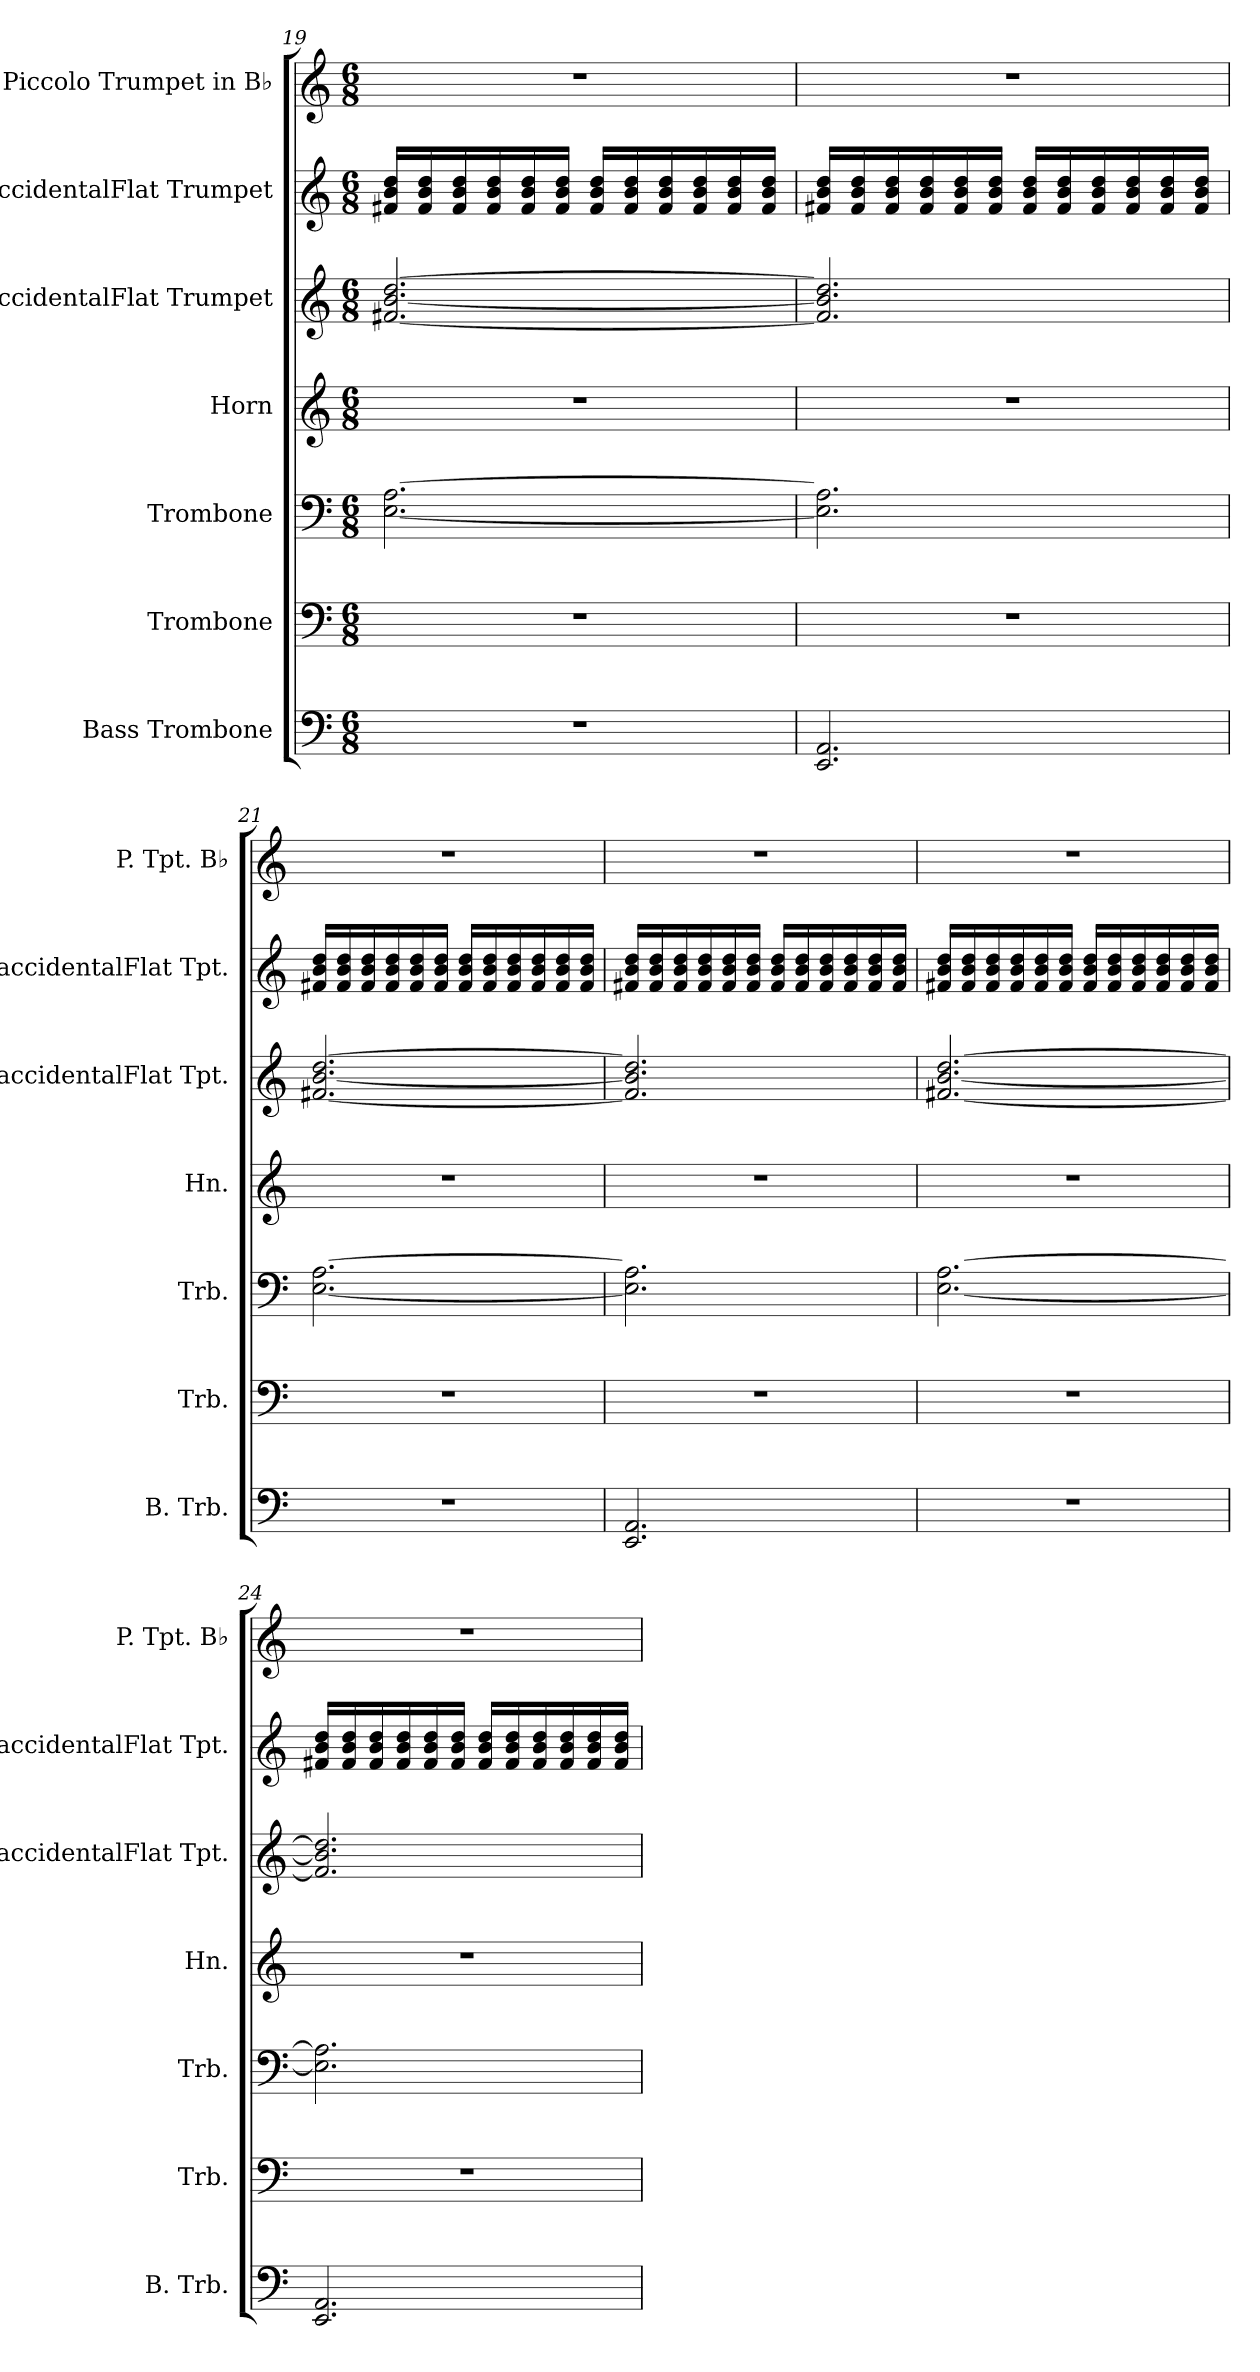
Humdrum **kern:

**kern	**kern	**kern	**kern	**kern	**kern	**kern
*part7	*part6	*part5	*part4	*part3	*part2	*part1
*staff7	*staff6	*staff5	*staff4	*staff3	*staff2	*staff1
*I"Bass Trombone	*I"Trombone	*I"Trombone	*I"Horn	*I"BaccidentalFlat Trumpet	*I"BaccidentalFlat Trumpet	*I"Piccolo Trumpet in B♭
*I'B. Trb.	*I'Trb.	*I'Trb.	*I'Hn.	*I'BaccidentalFlat Tpt.	*I'BaccidentalFlat Tpt.	*I'P. Tpt. B♭
*clefF4	*clefF4	*clefF4	*clefG2	*clefG2	*clefG2	*clefG2
*	*	*	*ITrd4c7	*ITrd1c2	*ITrd1c2	*ITrd-6c-10
*k[]	*k[]	*k[]	*k[b-]	*k[b-e-]	*k[b-e-]	*k[b-e-]
*M6/8	*M6/8	*M6/8	*M6/8	*M6/8	*M6/8	*M6/8
=19	=19	=19	=19	=19	=19	=19
2.r	2.r	[2.E\ [2.A\	2.r	[2.en/ [2.a/ [2.cc/	16en/ 16a/ 16cc/LL	2.r
.	.	.	.	.	16e/ 16a/ 16cc/	.
.	.	.	.	.	16e/ 16a/ 16cc/	.
.	.	.	.	.	16e/ 16a/ 16cc/	.
.	.	.	.	.	16e/ 16a/ 16cc/	.
.	.	.	.	.	16e/ 16a/ 16cc/JJ	.
.	.	.	.	.	16e/ 16a/ 16cc/LL	.
.	.	.	.	.	16e/ 16a/ 16cc/	.
.	.	.	.	.	16e/ 16a/ 16cc/	.
.	.	.	.	.	16e/ 16a/ 16cc/	.
.	.	.	.	.	16e/ 16a/ 16cc/	.
.	.	.	.	.	16e/ 16a/ 16cc/JJ	.
!!LO:PB:g=z
=20	=20	=20	=20	=20	=20	=20
2.EE/ 2.AA/	2.r	2.E\] 2.A\]	2.r	2.e/] 2.a/] 2.cc/]	16en/ 16a/ 16cc/LL	2.r
.	.	.	.	.	16e/ 16a/ 16cc/	.
.	.	.	.	.	16e/ 16a/ 16cc/	.
.	.	.	.	.	16e/ 16a/ 16cc/	.
.	.	.	.	.	16e/ 16a/ 16cc/	.
.	.	.	.	.	16e/ 16a/ 16cc/JJ	.
.	.	.	.	.	16e/ 16a/ 16cc/LL	.
.	.	.	.	.	16e/ 16a/ 16cc/	.
.	.	.	.	.	16e/ 16a/ 16cc/	.
.	.	.	.	.	16e/ 16a/ 16cc/	.
.	.	.	.	.	16e/ 16a/ 16cc/	.
.	.	.	.	.	16e/ 16a/ 16cc/JJ	.
=21	=21	=21	=21	=21	=21	=21
2.r	2.r	[2.E\ [2.A\	2.r	[2.en/ [2.a/ [2.cc/	16en/ 16a/ 16cc/LL	2.r
.	.	.	.	.	16e/ 16a/ 16cc/	.
.	.	.	.	.	16e/ 16a/ 16cc/	.
.	.	.	.	.	16e/ 16a/ 16cc/	.
.	.	.	.	.	16e/ 16a/ 16cc/	.
.	.	.	.	.	16e/ 16a/ 16cc/JJ	.
.	.	.	.	.	16e/ 16a/ 16cc/LL	.
.	.	.	.	.	16e/ 16a/ 16cc/	.
.	.	.	.	.	16e/ 16a/ 16cc/	.
.	.	.	.	.	16e/ 16a/ 16cc/	.
.	.	.	.	.	16e/ 16a/ 16cc/	.
.	.	.	.	.	16e/ 16a/ 16cc/JJ	.
=22	=22	=22	=22	=22	=22	=22
2.EE/ 2.AA/	2.r	2.E\] 2.A\]	2.r	2.e/] 2.a/] 2.cc/]	16en/ 16a/ 16cc/LL	2.r
.	.	.	.	.	16e/ 16a/ 16cc/	.
.	.	.	.	.	16e/ 16a/ 16cc/	.
.	.	.	.	.	16e/ 16a/ 16cc/	.
.	.	.	.	.	16e/ 16a/ 16cc/	.
.	.	.	.	.	16e/ 16a/ 16cc/JJ	.
.	.	.	.	.	16e/ 16a/ 16cc/LL	.
.	.	.	.	.	16e/ 16a/ 16cc/	.
.	.	.	.	.	16e/ 16a/ 16cc/	.
.	.	.	.	.	16e/ 16a/ 16cc/	.
.	.	.	.	.	16e/ 16a/ 16cc/	.
.	.	.	.	.	16e/ 16a/ 16cc/JJ	.
!!LO:LB:g=z
=23	=23	=23	=23	=23	=23	=23
2.r	2.r	[2.E\ [2.A\	2.r	[2.en/ [2.a/ [2.cc/	16en/ 16a/ 16cc/LL	2.r
.	.	.	.	.	16e/ 16a/ 16cc/	.
.	.	.	.	.	16e/ 16a/ 16cc/	.
.	.	.	.	.	16e/ 16a/ 16cc/	.
.	.	.	.	.	16e/ 16a/ 16cc/	.
.	.	.	.	.	16e/ 16a/ 16cc/JJ	.
.	.	.	.	.	16e/ 16a/ 16cc/LL	.
.	.	.	.	.	16e/ 16a/ 16cc/	.
.	.	.	.	.	16e/ 16a/ 16cc/	.
.	.	.	.	.	16e/ 16a/ 16cc/	.
.	.	.	.	.	16e/ 16a/ 16cc/	.
.	.	.	.	.	16e/ 16a/ 16cc/JJ	.
=24	=24	=24	=24	=24	=24	=24
2.EE/ 2.AA/	2.r	2.E\] 2.A\]	2.r	2.e/] 2.a/] 2.cc/]	16en/ 16a/ 16cc/LL	2.r
.	.	.	.	.	16e/ 16a/ 16cc/	.
.	.	.	.	.	16e/ 16a/ 16cc/	.
.	.	.	.	.	16e/ 16a/ 16cc/	.
.	.	.	.	.	16e/ 16a/ 16cc/	.
.	.	.	.	.	16e/ 16a/ 16cc/JJ	.
.	.	.	.	.	16e/ 16a/ 16cc/LL	.
.	.	.	.	.	16e/ 16a/ 16cc/	.
.	.	.	.	.	16e/ 16a/ 16cc/	.
.	.	.	.	.	16e/ 16a/ 16cc/	.
.	.	.	.	.	16e/ 16a/ 16cc/	.
.	.	.	.	.	16e/ 16a/ 16cc/JJ	.
=	=	=	=	=	=	=
*-	*-	*-	*-	*-	*-	*-
